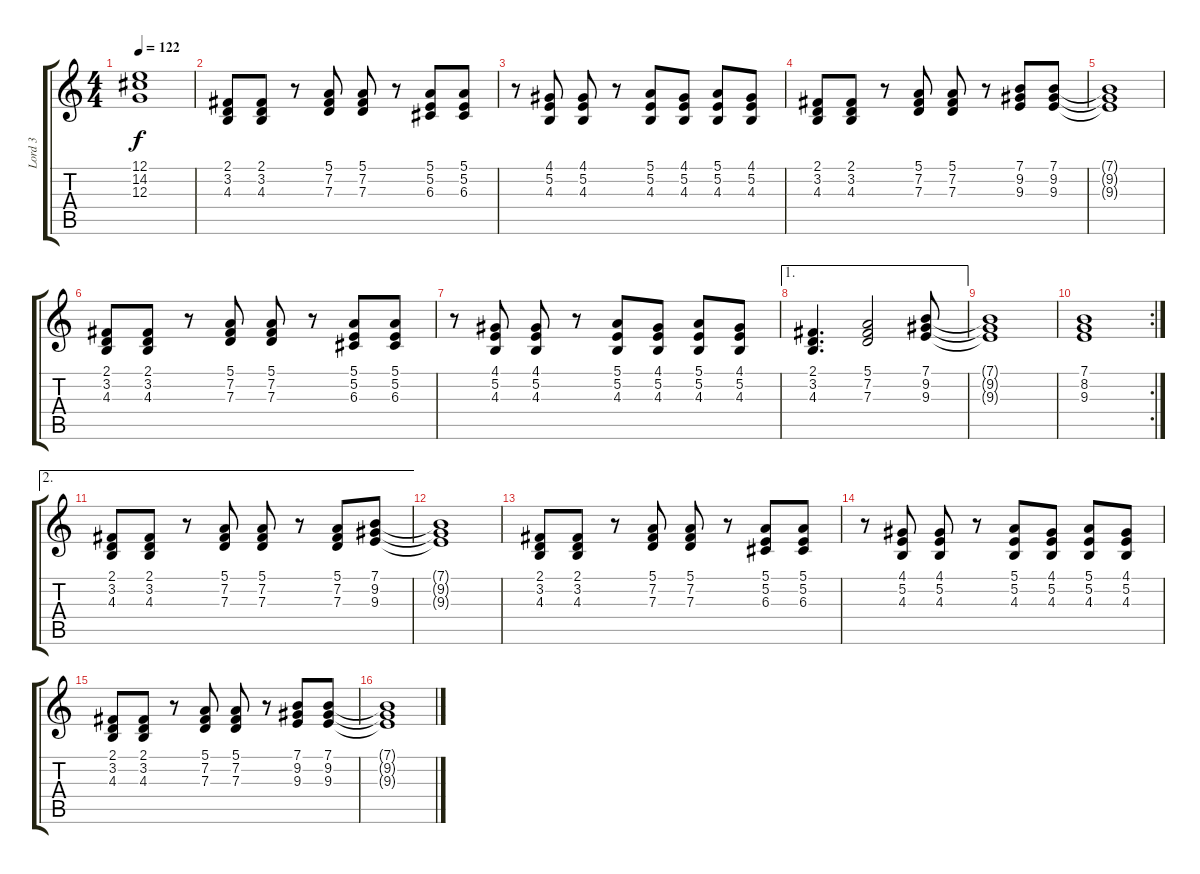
\track ("Lord 3" "Lord 3") {instrument rockorgan}
\staff {score tabs}
\tuning (E4 B3 G3 D3 A2 E2) {hide}
\ts (4 4)
\tempo 122
\clef g2
\ks c
(12.1 14.2 12.3).1{dy f} |
(2.1 3.2 4.3).8 (2.1 3.2 4.3).8 r.8 (5.1 7.2 7.3).8 (5.1 7.2 7.3).8 r.8 (5.1 5.2 6.3).8 (5.1 5.2 6.3).8 |
r.8 (4.1 5.2 4.3).8 (4.1 5.2 4.3).8 r.8 (5.1 5.2 4.3).8 (4.1 5.2 4.3).8 (5.1 5.2 4.3).8 (4.1 5.2 4.3).8 |
(2.1 3.2 4.3).8 (2.1 3.2 4.3).8 r.8 (5.1 7.2 7.3).8 (5.1 7.2 7.3).8 r.8 (7.1 9.2 9.3).8 (7.1 9.2 9.3).8 |
(7.1{t} 9.2{t} 9.3{t}).1 |
(2.1 3.2 4.3).8 (2.1 3.2 4.3).8 r.8 (5.1 7.2 7.3).8 (5.1 7.2 7.3).8 r.8 (5.1 5.2 6.3).8 (5.1 5.2 6.3).8 |
r.8 (4.1 5.2 4.3).8 (4.1 5.2 4.3).8 r.8 (5.1 5.2 4.3).8 (4.1 5.2 4.3).8 (5.1 5.2 4.3).8 (4.1 5.2 4.3).8 |
\ae 1
(2.1 3.2 4.3).4{d} (5.1 7.2 7.3).2 (7.1 9.2 9.3).8 |
(7.1{t} 9.2{t} 9.3{t}).1 |
\rc 2
(7.1 8.2 9.3).1 |
\ae 2
(2.1 3.2 4.3).8 (2.1 3.2 4.3).8 r.8 (5.1 7.2 7.3).8 (5.1 7.2 7.3).8 r.8 (5.1 7.2 7.3).8 (7.1 9.2 9.3).8 |
(7.1{t} 9.2{t} 9.3{t}).1 |
(2.1 3.2 4.3).8 (2.1 3.2 4.3).8 r.8 (5.1 7.2 7.3).8 (5.1 7.2 7.3).8 r.8 (5.1 5.2 6.3).8 (5.1 5.2 6.3).8 |
r.8 (4.1 5.2 4.3).8 (4.1 5.2 4.3).8 r.8 (5.1 5.2 4.3).8 (4.1 5.2 4.3).8 (5.1 5.2 4.3).8 (4.1 5.2 4.3).8 |
(2.1 3.2 4.3).8 (2.1 3.2 4.3).8 r.8 (5.1 7.2 7.3).8 (5.1 7.2 7.3).8 r.8 (7.1 9.2 9.3).8 (7.1 9.2 9.3).8 |
(7.1{t} 9.2{t} 9.3{t}).1
